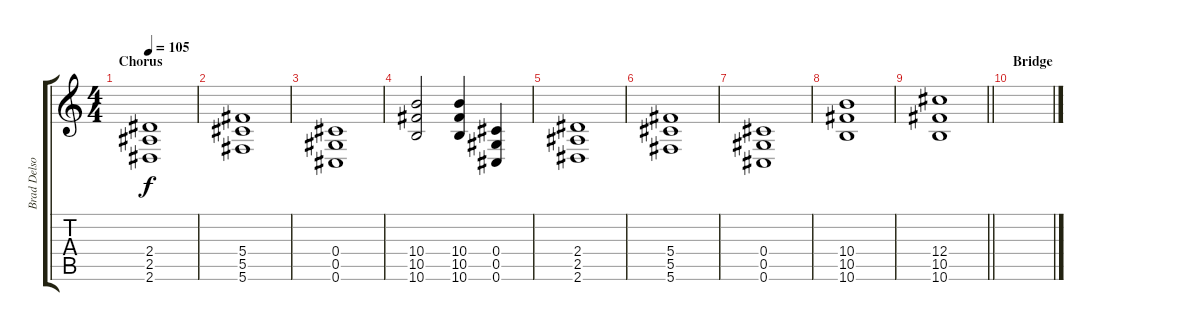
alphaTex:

\track ("Brad Delson - Guitar" "Brad Delso") {instrument distortionguitar}
\staff {score tabs}
\tuning (Eb4 Bb3 Gb3 Db3 Ab2 Db2) {hide}
\ts (4 4)
\section ("" "Chorus")
\tempo 105
\clef g2
\ks c
(2.4 2.5 2.6).1{dy f} |
(5.4 5.5 5.6).1 |
(0.4 0.5 0.6).1 |
(10.4 10.5 10.6).2 (10.4 10.5 10.6).4 (0.4 0.5 0.6).4 |
(2.4 2.5 2.6).1 |
(5.4 5.5 5.6).1 |
(0.4 0.5 0.6).1 |
(10.4 10.5 10.6).1 |
\barLineRight lightlight
(12.4 10.5 10.6).1 |
\section ("" "Bridge")
